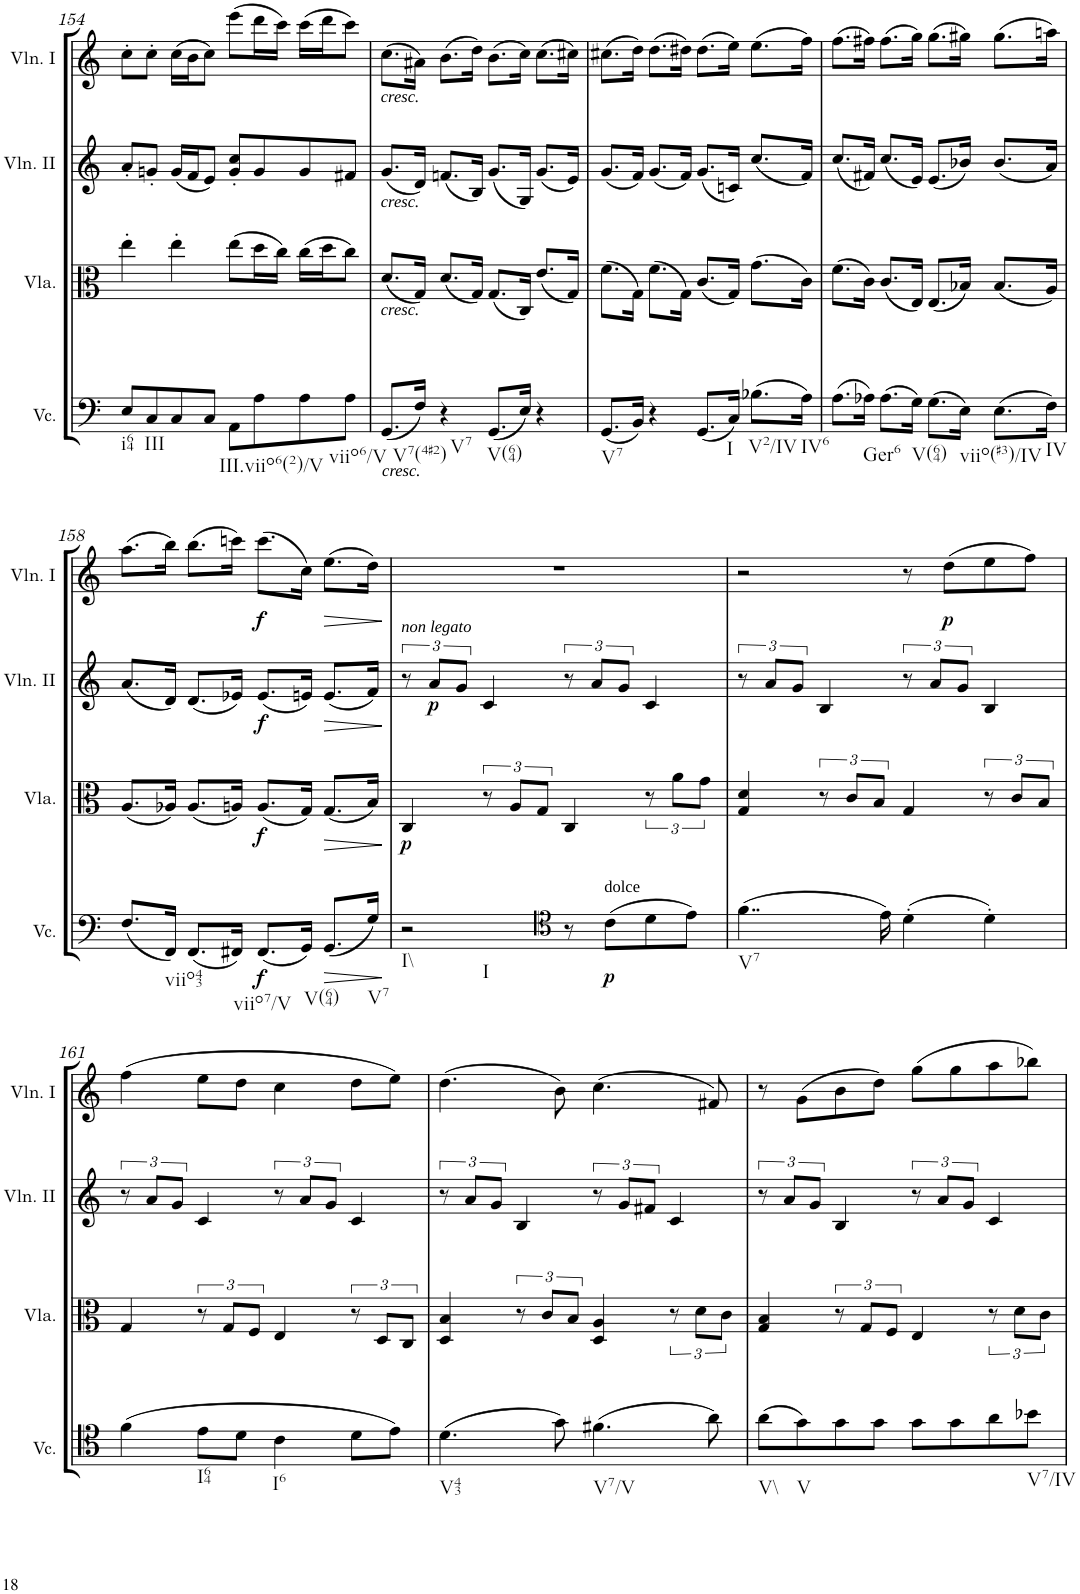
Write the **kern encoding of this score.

**kern	**dynam	**kern	**dynam	**kern	**dynam	**kern	**dynam
*part4	*part4	*part3	*part3	*part2	*part2	*part1	*part1
*staff4	*staff4	*staff3	*staff3	*staff2	*staff2	*staff1	*staff1
*I"Violoncello	*	*I"Viola	*	*I"Violin II	*	*I"Violin I	*
*I'Vc.	*	*I'Vla.	*	*I'Vln. II	*	*I'Vln. I	*
!!LO:PB:g=z
*clefG2	*	*clefC3	*	*clefG2	*	*clefG2	*
*k[]	*	*k[]	*	*k[]	*	*k[]	*
*M4/4	*	*M4/4	*	*M4/4	*	*M4/4	*
*met(c)	*	*met(c)	*	*met(c)	*	*met(c)	*
=154	=154	=154	=154	=154	=154	=154	=154
!LO:TX:b:t=i64	!	!	!	!	!	!	!
8E/L	.	4ee'\	.	8a'/L	.	8cc'\L	.
!LO:TX:b:t=III	!	!	!	!	!	!	!
8C/	.	.	.	8gn'/J	.	8cc'\J	.
8C/	.	4ee'\	.	(16g/LL	.	(16cc\LL	.
.	.	.	.	16f/J	.	16b\J	.
8C/J	.	.	.	8e/J)	.	8cc\J)	.
!LO:TX:b:t=III.viio6(2)/V	!	!	!	!	!	!	!
8AA\L	.	(8ee\L	.	8g/' 8cc/'L	.	(8eee\L	.
8A\	.	16dd\L	.	8g/	.	16ddd\L	.
.	.	16cc\JJ)	.	.	.	16ccc\JJ)	.
8A\	.	(16cc\LL	.	8g/	.	(16ccc\LL	.
.	.	16dd\J	.	.	.	16ddd\J	.
!LO:TX:b:t=viio6/V	!	!	!	!	!	!	!
8A\J	.	8cc\J)	.	8f#X/J	.	8ccc\J)	.
=155	=155	=155	=155	=155	=155	=155	=155
!	!	!	!	!	!	!LO:TX:b:i:t=cresc.	!
!	!	!	!	!LO:TX:b:i:t=cresc.	!	!	!
!	!	!LO:TX:b:i:t=cresc.	!	!	!	!	!
!LO:TX:b:i:t=cresc.	!	!	!	!	!	!	!
!LO:TX:b:t=V7(4#2)	!	!	!	!	!	!	!
(8.GG/L	.	(8.d/L	.	(8.g/L	.	(8.cc\L	.
16F/Jk)	.	16G/Jk)	.	16d/Jk)	.	16a#X\Jk)	.
!LO:TX:b:t=V7	!	!	!	!	!	!	!
4r	.	(8.d/L	.	(8.fn/L	.	(8.b\L	.
.	.	16G/Jk)	.	16B/Jk)	.	16dd\Jk)	.
!LO:TX:b:t=V(64)	!	!	!	!	!	!	!
(8.GG/L	.	(8.G/L	.	(8.g/L	.	(8.b\L	.
16E/Jk)	.	16C/Jk)	.	16G/Jk)	.	16cc\Jk)	.
4r	.	(8.e/L	.	(8.g/L	.	(8.cc\L	.
.	.	16G/Jk)	.	16e/Jk)	.	16cc#X\Jk)	.
=156	=156	=156	=156	=156	=156	=156	=156
!LO:TX:b:t=V7	!	!	!	!	!	!	!
(8.GG/L	.	(8.f\L	.	(8.g/L	.	(8.cc#X\L	.
16BB/Jk)	.	16G\Jk)	.	16f/Jk)	.	16dd\Jk)	.
4r	.	(8.f\L	.	(8.g/L	.	(8.dd\L	.
.	.	16G\Jk)	.	16f/Jk)	.	16dd#X\Jk)	.
(8.GG/L	.	(8.c/L	.	(8.g/L	.	(8.dd#\L	.
!LO:TX:b:t=I	!	!	!	!	!	!	!
16C/Jk)	.	16G/Jk)	.	16cn/Jk)	.	16ee\Jk)	.
!LO:TX:b:t=V2/IV	!	!	!	!	!	!	!
(8.B-X\L	.	(8.g\L	.	(8.cc/L	.	(8.ee\L	.
!LO:TX:b:t=IV6	!	!	!	!	!	!	!
16A\Jk)	.	16c\Jk)	.	16f/Jk)	.	16ff\Jk)	.
=157	=157	=157	=157	=157	=157	=157	=157
(8.A\L	.	(8.f\L	.	(8.cc/L	.	(8.ff\L	.
!LO:TX:b:t=Ger6	!	!	!	!	!	!	!
16A-X\Jk)	.	16c\Jk)	.	16f#X/Jk)	.	16ff#X\Jk)	.
(8.A-\L	.	(8.c/L	.	(8.cc/L	.	(8.ff#\L	.
!LO:TX:b:t=V(64)	!	!	!	!	!	!	!
16G\Jk)	.	16E/Jk)	.	16e/Jk)	.	16gg\Jk)	.
(8.G\L	.	(8.E/L	.	(8.e/L	.	(8.gg\L	.
!LO:TX:b:t=viio(#3)/IV	!	!	!	!	!	!	!
16E\Jk)	.	16B-X/Jk)	.	16b-X/Jk)	.	16gg#X\Jk)	.
(8.E\L	.	(8.B-/L	.	(8.b-/L	.	(8.gg#\L	.
!LO:TX:b:t=IV	!	!	!	!	!	!	!
16F\Jk)	.	16A/Jk)	.	16a/Jk)	.	16aan\Jk)	.
!!LO:LB:g=z
=158	=158	=158	=158	=158	=158	=158	=158
(8.F/L	.	(8.A/L	.	(8.a/L	.	(8.aa\L	.
!LO:TX:b:t=viio43	!	!	!	!	!	!	!
16FF/Jk)	.	16A-X/Jk)	.	16d/Jk)	.	16bb\Jk)	.
(8.FF/L	.	(8.A-/L	.	(8.d/L	.	(8.bb\L	.
!LO:TX:b:t=viio7/V	!	!	!	!	!	!	!
16FF#X/Jk)	.	16An/Jk)	.	16e-X/Jk)	.	16cccn\Jk)	.
!	!LO:DY:b	!	!LO:DY:b	!	!LO:DY:b	!	!LO:DY:b
(8.FF#/L	f	(8.A/L	f	(8.e-/L	f	(8.ccc\L	f
!LO:TX:b:t=V(64)	!	!	!	!	!	!	!
16GG/Jk)	.	16G/Jk)	.	16en/Jk)	.	16cc\Jk)	.
!	!LO:HP:b	!	!LO:HP:b	!	!LO:HP:b	!	!LO:HP:b
(8.GG/L	>	(8.G/L	>	(8.e/L	>	(8.ee\L	>
!LO:TX:b:t=V7	!	!	!	!	!	!	!
16G/Jk)	.	16B/Jk)	.	16f/Jk)	.	16dd\Jk)	.
.	]	.	]	.	]	.	]
=159	=159	=159	=159	=159	=159	=159	=159
!	!	!	!	!LO:TX:a:i:t=non legato	!	!	!
!LO:TX:b:t=I\\	!	!	!	!	!	!	!
!LO:TX:b:t=I	!	!	!	!	!	!	!
!	!	!	!LO:DY:b	!	!	!	!
2r	.	4C/	p	12r	.	1r	.
!	!	!	!	!	!LO:DY:b	!	!
.	.	.	.	12a/L	p	.	.
.	.	.	.	12g/J	.	.	.
.	.	12r	.	4c/	.	.	.
.	.	12A/L	.	.	.	.	.
.	.	12G/J	.	.	.	.	.
*clefC4	*	*	*	*	*	*	*
8r	.	4C/	.	12r	.	.	.
.	.	.	.	12a/L	.	.	.
!LO:TX:a:t=dolce	!	!	!	!	!	!	!
!	!LO:DY:b	!	!	!	!	!	!
(8c\L	p	.	.	.	.	.	.
.	.	.	.	12g/J	.	.	.
8d\	.	12r	.	4c/	.	.	.
.	.	12a\L	.	.	.	.	.
8e\J)	.	.	.	.	.	.	.
.	.	12g\J	.	.	.	.	.
=160	=160	=160	=160	=160	=160	=160	=160
!LO:TX:b:t=V7	!	!	!	!	!	!	!
(4..f\	.	4G/ 4d/	.	12r	.	2r	.
.	.	.	.	12a/L	.	.	.
.	.	.	.	12g/J	.	.	.
.	.	12r	.	4B/	.	.	.
.	.	12c/L	.	.	.	.	.
.	.	12B/J	.	.	.	.	.
16e\)	.	.	.	.	.	.	.
(4d'\	.	4G/	.	12r	.	8r	.
.	.	.	.	12a/L	.	.	.
!	!	!	!	!	!	!	!LO:DY:b
.	.	.	.	.	.	(8dd\L	p
.	.	.	.	12g/J	.	.	.
4d'\)	.	12r	.	4B/	.	8ee\	.
.	.	12c/L	.	.	.	.	.
.	.	.	.	.	.	8ff\J)	.
.	.	12B/J	.	.	.	.	.
!!LO:LB:g=z
=161	=161	=161	=161	=161	=161	=161	=161
(4f\	.	4G/	.	12r	.	(4ff\	.
.	.	.	.	12a/L	.	.	.
.	.	.	.	12g/J	.	.	.
!LO:TX:b:t=I64	!	!	!	!	!	!	!
8e\L	.	12r	.	4c/	.	8ee\L	.
.	.	12G/L	.	.	.	.	.
8d\J	.	.	.	.	.	8dd\J	.
.	.	12F/J	.	.	.	.	.
!LO:TX:b:t=I6	!	!	!	!	!	!	!
4c\	.	4E/	.	12r	.	4cc\	.
.	.	.	.	12a/L	.	.	.
.	.	.	.	12g/J	.	.	.
8d\L	.	12r	.	4c/	.	8dd\L	.
.	.	12D/L	.	.	.	.	.
8e\J)	.	.	.	.	.	8ee\J)	.
.	.	12C/J	.	.	.	.	.
=162	=162	=162	=162	=162	=162	=162	=162
!LO:TX:b:t=V43	!	!	!	!	!	!	!
(4.d\	.	4D/ 4B/	.	12r	.	(4.dd\	.
.	.	.	.	12a/L	.	.	.
.	.	.	.	12g/J	.	.	.
.	.	12r	.	4B/	.	.	.
.	.	12c/L	.	.	.	.	.
8g\)	.	.	.	.	.	8b\)	.
.	.	12B/J	.	.	.	.	.
!LO:TX:b:t=V7/V	!	!	!	!	!	!	!
(4.f#X\	.	4D/ 4A/	.	12r	.	(4.cc\	.
.	.	.	.	12g/L	.	.	.
.	.	.	.	12f#X/J	.	.	.
.	.	12r	.	4c/	.	.	.
.	.	12d\L	.	.	.	.	.
8a\)	.	.	.	.	.	8f#X/)	.
.	.	12c\J	.	.	.	.	.
=163	=163	=163	=163	=163	=163	=163	=163
!LO:TX:b:t=V\\	!	!	!	!	!	!	!
(8a\L	.	4G/ 4B/	.	12r	.	8r	.
.	.	.	.	12a/L	.	.	.
!LO:TX:b:t=V	!	!	!	!	!	!	!
8g\)	.	.	.	.	.	(8g\L	.
.	.	.	.	12g/J	.	.	.
8g\	.	12r	.	4B/	.	8b\	.
.	.	12G/L	.	.	.	.	.
8g\J	.	.	.	.	.	8dd\J)	.
.	.	12F/J	.	.	.	.	.
8g\L	.	4E/	.	12r	.	(8gg\L	.
.	.	.	.	12a/L	.	.	.
8g\	.	.	.	.	.	8gg\	.
.	.	.	.	12g/J	.	.	.
8a\	.	12r	.	4c/	.	8aa\	.
.	.	12d\L	.	.	.	.	.
!LO:TX:b:t=V7/IV	!	!	!	!	!	!	!
8b-X\J	.	.	.	.	.	8bb-X\J)	.
.	.	12c\J	.	.	.	.	.
=	=	=	=	=	=	=	=
*-	*-	*-	*-	*-	*-	*-	*-
